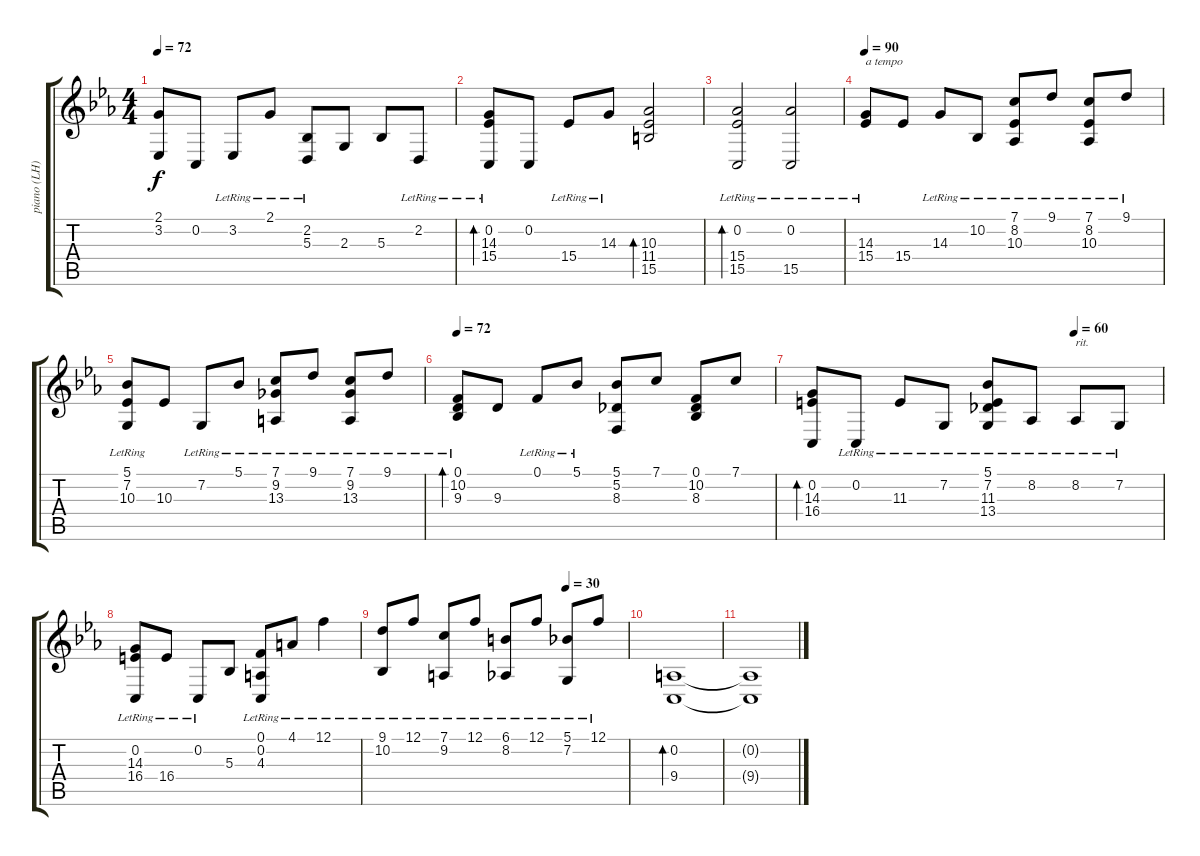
\track ("piano (LH)" "piano (LH)") {instrument brightacousticpiano}
\staff {score tabs}
\tuning (F4 C3 F3 C3 F3 C2) {hide}
\ts (4 4)
\tempo 72
\clef g2
\ks eb
(2.1 3.2).8{dy f} 0.2.8 3.2{lr}.8 2.1{lr}.8 (2.2{lr} 5.3).8 2.3.8 5.3.8 2.2{lr}.8 |
(0.2 14.3{lr} 15.4{lr}).8{bd 240} 0.2.8 15.4{lr}.8 14.3{lr}.8 (10.3 11.4 15.5).2{bd 120} |
(0.2 15.4{lr} 15.5).2{bd 120} (0.2{lr} 15.5).2 |
\tempo 90
(14.3{lr} 15.4).8{txt "a tempo"} 15.4.8 14.3{lr}.8 10.2{lr}.8 (7.1{lr} 8.2 10.3).8 9.1{lr}.8 (7.1{lr} 8.2{lr} 10.3).8 9.1{lr}.8 |
(5.1 7.2{lr} 10.3).8 10.3.8 7.2{lr}.8 5.1{lr}.8 (7.1{lr} 9.2{lr} 13.3).8 9.1{lr}.8 (7.1{lr} 9.2{lr} 13.3).8 9.1{lr}.8 |
\tempo 72
(0.1 10.2{lr} 9.3).8{bd 120} 9.3.8 0.1{lr}.8 5.1{lr}.8 (5.1 5.2 8.3).8 7.1.8 (0.1 10.2 8.3).8 7.1.8 |
\tempo (60 0.75)
(0.2 14.3 16.4).8{bd 120} 0.2{lr}.8 11.3{lr}.8 7.2{lr}.8 (5.1{lr} 7.2 11.3 13.4).8 8.2{lr}.8 8.2{lr}.8{txt "rit."} 7.2{lr}.8 |
(0.2{lr} 14.3 16.4{lr}).8 16.4{lr}.8 0.2{lr}.8 5.3.8 (0.1{lr} 0.2 4.3).8 4.1{lr}.8 12.1{lr}.4 |
\tempo (30 0.75)
(9.1{lr} 10.2).8 12.1{lr}.8 (7.1{lr} 9.2).8 12.1{lr}.8 (6.1{lr} 8.2).8 12.1{lr}.8 (5.1{lr} 7.2).8 12.1{lr}.8 |
(0.2 9.4).1{bd 240 volume 13} |
(0.2{t} 9.4{t}).1
